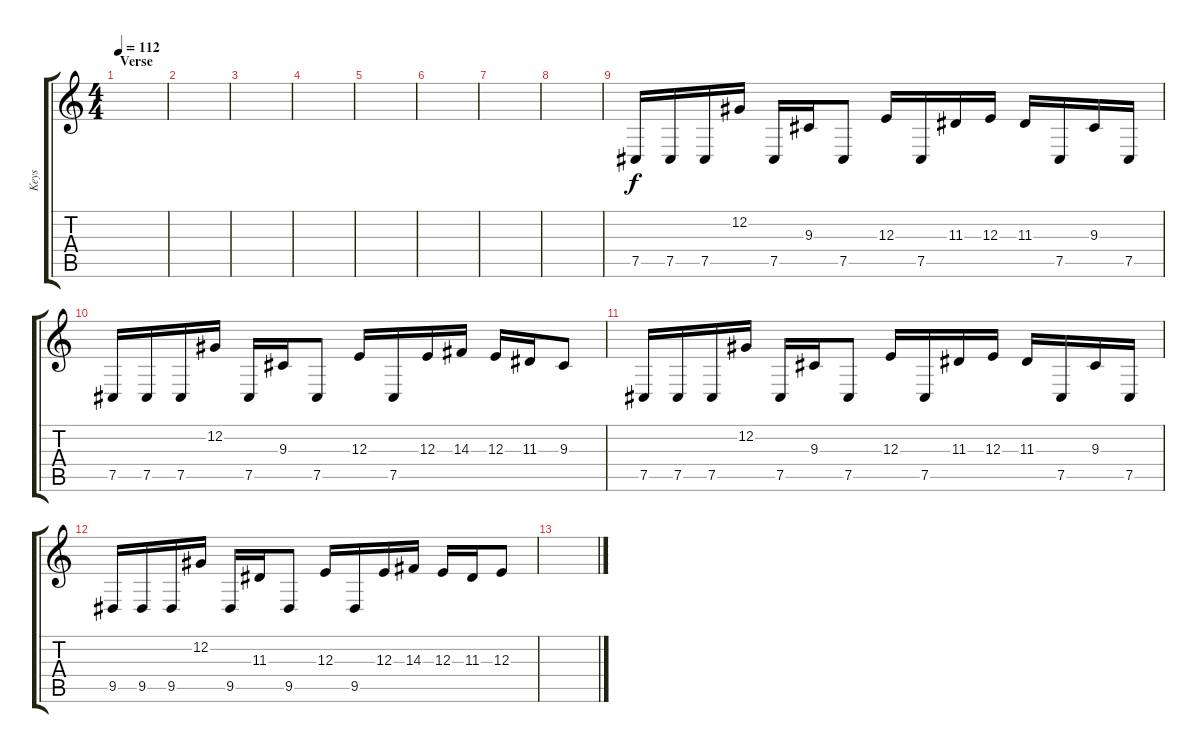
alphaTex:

\track ("Keys" "Keys") {instrument lead2sawtooth}
\staff {score tabs}
\tuning (Db4 Ab3 E3 B2 Gb2 Db2) {hide}
\ts (4 4)
\section ("" "Verse")
\tempo 112
\clef g2
\ks c
|
|
|
|
|
|
|
|
\section ("" "")
7.5.16 7.5.16 7.5.16 12.2.16 7.5.16 9.3.16 7.5.8 12.3.16 7.5.16 11.3.16 12.3.16 11.3.16 7.5.16 9.3.16 7.5.16 |
7.5.16 7.5.16 7.5.16 12.2.16 7.5.16 9.3.16 7.5.8 12.3.16 7.5.16 12.3.16 14.3.16 12.3.16 11.3.16 9.3.8 |
7.5.16 7.5.16 7.5.16 12.2.16 7.5.16 9.3.16 7.5.8 12.3.16 7.5.16 11.3.16 12.3.16 11.3.16 7.5.16 9.3.16 7.5.16 |
9.5.16 9.5.16 9.5.16 12.2.16 9.5.16 11.3.16 9.5.8 12.3.16 9.5.16 12.3.16 14.3.16 12.3.16 11.3.16 12.3.8 |
\section ("" "")
